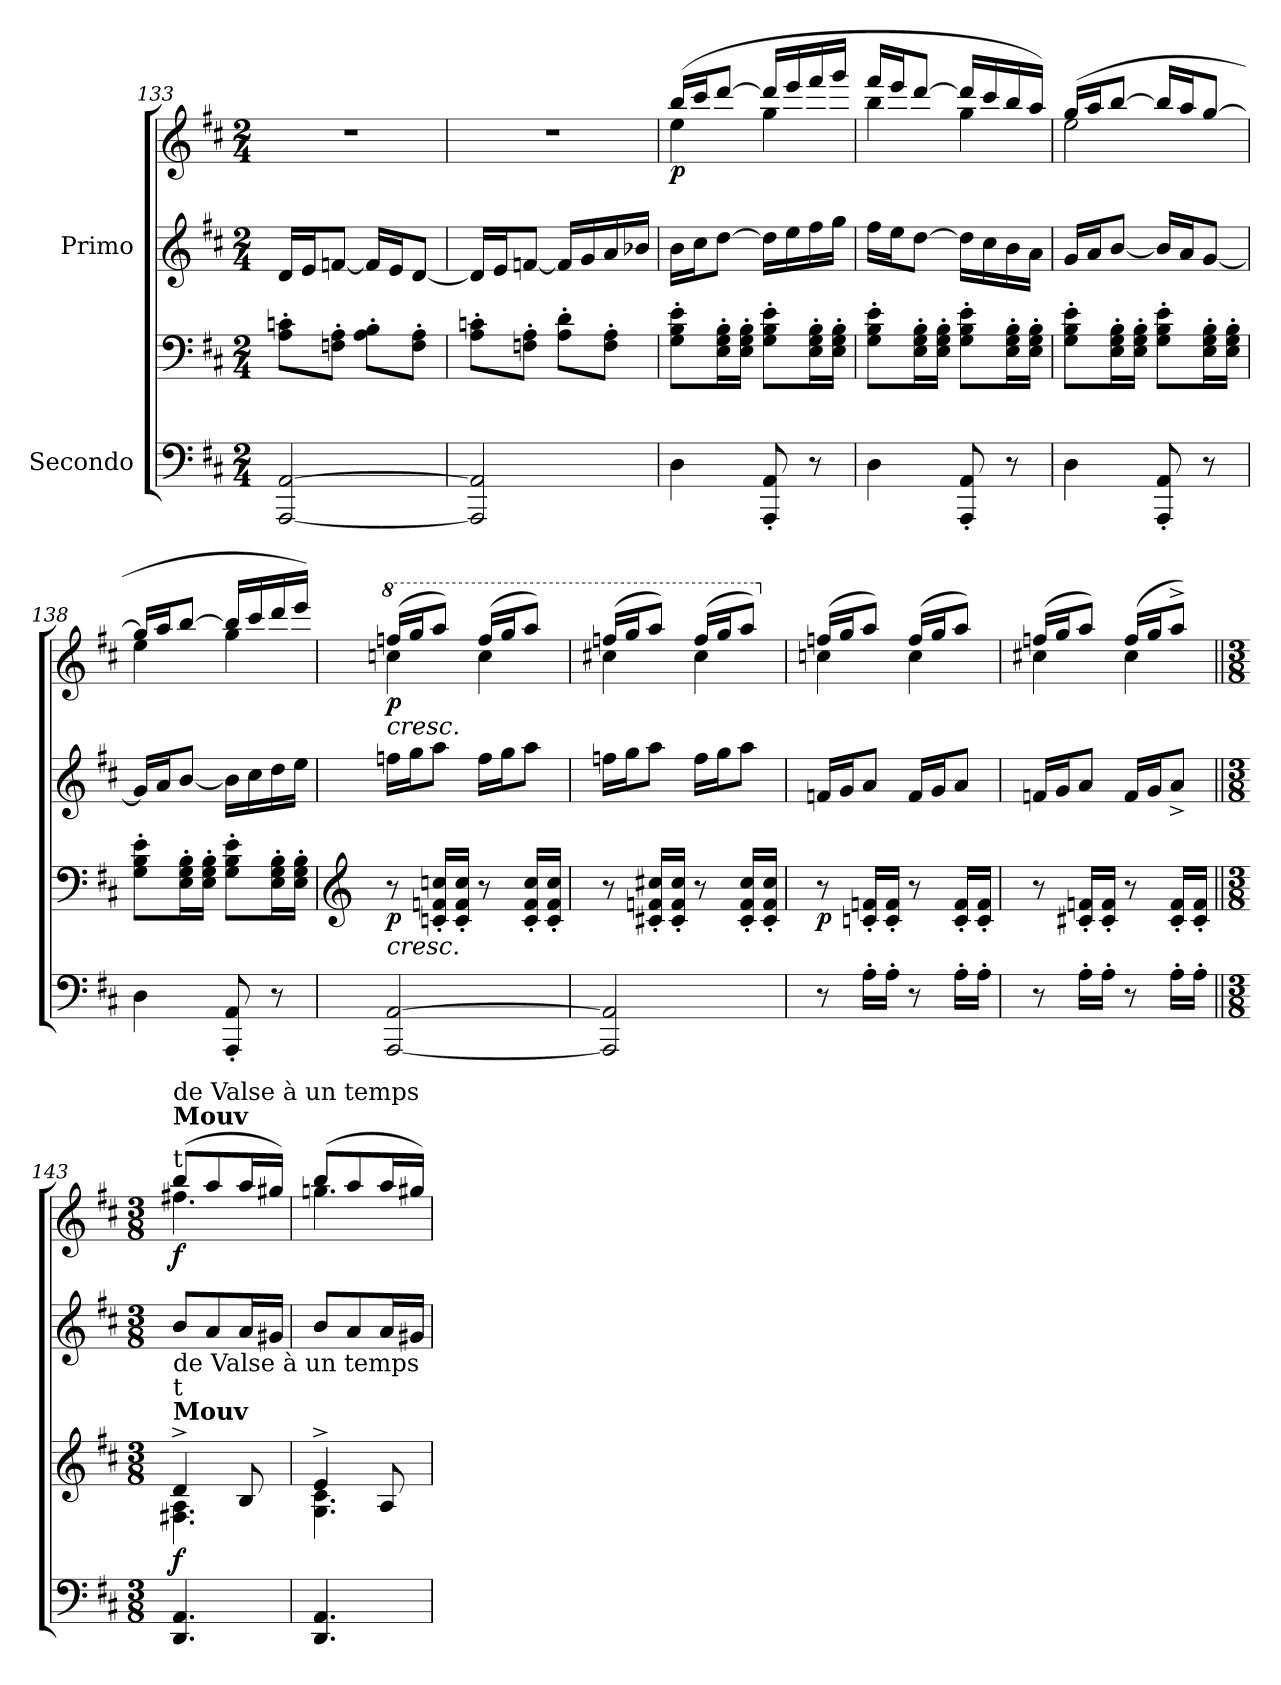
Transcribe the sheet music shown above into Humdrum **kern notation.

**kern	**kern	**dynam	**kern	**kern	**dynam
*part2	*part2	*part2	*part1	*part1	*part1
*staff4	*staff3	*staff3/4	*staff2	*staff1	*staff1/2
*I"Secondo	*	*	*I"Primo	*	*
*clefF4	*clefF4	*	*clefG2	*clefG2	*
*k[f#c#]	*k[f#c#]	*	*k[f#c#]	*k[f#c#]	*
*M2/4	*M2/4	*	*M2/4	*M2/4	*
=133	=133	=133	=133	=133	=133
[2AAA/ [2AA/	8A\' 8cn\'L	.	16d/LL	2r	.
.	.	.	16e/J	.	.
.	8Fn\' 8A\'J	.	[8fn/J	.	.
.	8A\' 8B\'L	.	16f/LL]	.	.
.	.	.	16e/J	.	.
.	8F\' 8A\'J	.	[8d/J	.	.
=134	=134	=134	=134	=134	=134
2AAA/] 2AA/]	8A\' 8cn\'L	.	16d/LL]	2r	.
.	.	.	16e/J	.	.
.	8Fn\' 8A\'J	.	[8fn/J	.	.
.	8A\' 8d\'L	.	16f/LL]	.	.
.	.	.	16g/	.	.
.	8F\' 8A\'J	.	16a/	.	.
.	.	.	16b-X/JJ	.	.
!!LO:PB:g=z
=135	=135	=135	=135	=135	=135
*	*	*	*	*^	*
!	!	!LO:DY:b	!	!	!	!
!	!	!LO:DY:n=1:b	!	!	!	!
!	!	!LO:DY:n=2:b	!	!	!	!LO:DY:b
4D\	8G\' 8B\' 8e\'L	other-dynamics p other-dynamics	16b\LL	(>16bb/LL	4ee\	p
.	.	.	16cc#\J	16ccc#/J	.	.
.	16E\' 16G\' 16B\'L	.	[8dd\J	[8ddd/J	.	.
.	16E\' 16G\' 16B\'JJ	.	.	.	.	.
8AAA/' 8AA/'	8G\' 8B\' 8e\'L	.	16dd\LL]	16ddd/LL]	4gg\	.
.	.	.	16ee\	16eee/	.	.
8r	16E\' 16G\' 16B\'L	.	16ff#\	16fff#/	.	.
.	16E\' 16G\' 16B\'JJ	.	16gg\JJ	16ggg/JJ	.	.
=136	=136	=136	=136	=136	=136	=136
4D\	8G\' 8B\' 8e\'L	.	16ff#\LL	16fff#/LL	4bb\	.
.	.	.	16ee\J	16eee/J	.	.
.	16E\' 16G\' 16B\'L	.	[8dd\J	[8ddd/J	.	.
.	16E\' 16G\' 16B\'JJ	.	.	.	.	.
8AAA/' 8AA/'	8G\' 8B\' 8e\'L	.	16dd\LL]	16ddd/LL]	4gg\	.
.	.	.	16cc#\	16ccc#/	.	.
8r	16E\' 16G\' 16B\'L	.	16b\	16bb/	.	.
.	16E\' 16G\' 16B\'JJ	.	16a\JJ	16aa/JJ)	.	.
=137	=137	=137	=137	=137	=137	=137
4D\	8G\' 8B\' 8e\'L	.	16g/LL	(>16gg/LL	2ee\	.
.	.	.	16a/J	16aa/J	.	.
.	16E\' 16G\' 16B\'L	.	[8b/J	[8bb/J	.	.
.	16E\' 16G\' 16B\'JJ	.	.	.	.	.
8AAA/' 8AA/'	8G\' 8B\' 8e\'L	.	16b/LL]	16bb/LL]	.	.
.	.	.	16a/J	16aa/J	.	.
8r	16E\' 16G\' 16B\'L	.	[8g/J	[8gg/J	.	.
.	16E\' 16G\' 16B\'JJ	.	.	.	.	.
=138	=138	=138	=138	=138	=138	=138
4D\	8G\' 8B\' 8e\'L	.	16g/LL]	16gg/LL]	4ee\	.
.	.	.	16a/J	16aa/J	.	.
.	16E\' 16G\' 16B\'L	.	[8b/J	[8bb/J	.	.
.	16E\' 16G\' 16B\'JJ	.	.	.	.	.
8AAA/' 8AA/'	8G\' 8B\' 8e\'L	.	16b\LL]	16bb/LL]	4gg\	.
.	.	.	16cc#\	16ccc#/	.	.
8r	16E\' 16G\' 16B\'L	.	16dd\	16ddd/	.	.
.	16E\' 16G\' 16B\'JJ	.	16ee\JJ	16eee/JJ)	.	.
!!LO:LB:g=z	!!
=139	=139	=139	=139	=139	=139	=139
*	*clefG2	*	*	*	*	*
*	*	*	*	*8va	*	*
!	!	!	!	!LO:TX:b:i:t=cresc.	!	!
!	!LO:TX:b:i:t=cresc.	!	!	!	!	!
!	!	!LO:DY:b	!	!	!	!LO:DY:b
[2AAA/ [2AA/	8r	p	16ffn\LL	(>16fffn/LL	4cccn\	p
.	.	.	16gg\J	16ggg/J	.	.
.	16cn/' 16fn/' 16ccn/'LL	.	8aa\J	8aaa/J)	.	.
.	16c/' 16f/' 16cc/'JJ	.	.	.	.	.
.	8r	.	16ff\LL	(>16fff/LL	4ccc\	.
.	.	.	16gg\J	16ggg/J	.	.
.	16c/' 16f/' 16cc/'LL	.	8aa\J	8aaa/J)	.	.
.	16c/' 16f/' 16cc/'JJ	.	.	.	.	.
=140	=140	=140	=140	=140	=140	=140
2AAA/] 2AA/]	8r	.	16ffn\LL	(>16fffn/LL	4ccc#X\	.
.	.	.	16gg\J	16ggg/J	.	.
.	16c#X/' 16fn/' 16cc#X/'LL	.	8aa\J	8aaa/J)	.	.
.	16c#/' 16f/' 16cc#/'JJ	.	.	.	.	.
.	8r	.	16ff\LL	(>16fff/LL	4ccc#\	.
.	.	.	16gg\J	16ggg/J	.	.
.	16c#/' 16f/' 16cc#/'LL	.	8aa\J	8aaa/J)	.	.
.	16c#/' 16f/' 16cc#/'JJ	.	.	.	.	.
=141	=141	=141	=141	=141	=141	=141
*	*	*	*	*X8va	*	*
!	!	!LO:DY:b	!	!	!	!
8r	8r	p	16fn/LL	(>16ffn/LL	4ccn\	.
.	.	.	16g/J	16gg/J	.	.
16A'\LL	16cn/' 16fn/'LL	.	8a/J	8aa/J)	.	.
16A'\JJ	16c/' 16f/'JJ	.	.	.	.	.
8r	8r	.	16f/LL	(>16ff/LL	4cc\	.
.	.	.	16g/J	16gg/J	.	.
16A'\LL	16c/' 16f/'LL	.	8a/J	8aa/J)	.	.
16A'\JJ	16c/' 16f/'JJ	.	.	.	.	.
=142	=142	=142	=142	=142	=142	=142
8r	8r	.	16fn/LL	(>16ffn/LL	4cc#X\	.
.	.	.	16g/J	16gg/J	.	.
16A'\LL	16c#X/' 16fn/'LL	.	8a/J	8aa/J)	.	.
16A'\JJ	16c#/' 16f/'JJ	.	.	.	.	.
8r	8r	.	16f/LL	(>16ff/LL	4cc#\	.
.	.	.	16g/J	16gg/J	.	.
16A'\LL	16c#/' 16f/'LL	.	8a^/J	8aa^/J)	.	.
16A'\JJ	16c#/' 16f/'JJ	.	.	.	.	.
!!LO:LB:g=z	!!
=143||	=143||	=143||	=143||	=143||	=143||	=143||
*M3/8	*M3/8	*	*M3/8	*M3/8	*	*
*	*	*	*	*MM102	*	*
*	*^	*	*	*	*	*
!	!	!	!	!	!LO:TX:a:B:t=Mouv	!	!
!	!	!	!	!	!LO:TX:a:t=t	!	!
!	!	!	!	!	!LO:TX:a:t=de Valse à un temps	!	!
!	!LO:TX:a:B:t=Mouv	!	!	!	!	!	!
!	!LO:TX:a:t=t	!	!	!	!	!	!
!	!LO:TX:a:t=de Valse à un temps	!	!	!	!	!	!
!	!	!	!LO:DY:b	!	!	!	!LO:DY:b
4.DD/ 4.AA/	4d^/	4.F#X\ 4.A\	f	8b/L	(>8bb/L	4.ff#X\	f
.	.	.	.	8a/	8aa/	.	.
.	8B/	.	.	16a/L	16aa/L	.	.
.	.	.	.	16g#X/JJ	16gg#X/JJ)	.	.
=144	=144	=144	=144	=144	=144	=144	=144
4.DD/ 4.AA/	4e^/	4.G\ 4.c#\	.	8b/L	(>8bb/L	4.ggn\	.
.	.	.	.	8a/	8aa/	.	.
.	8A/	.	.	16a/L	16aa/L	.	.
.	.	.	.	16g#X/JJ	16gg#X/JJ)	.	.
*	*v	*v	*	*	*v	*v	*
=	=	=	=	=	=
*-	*-	*-	*-	*-	*-
